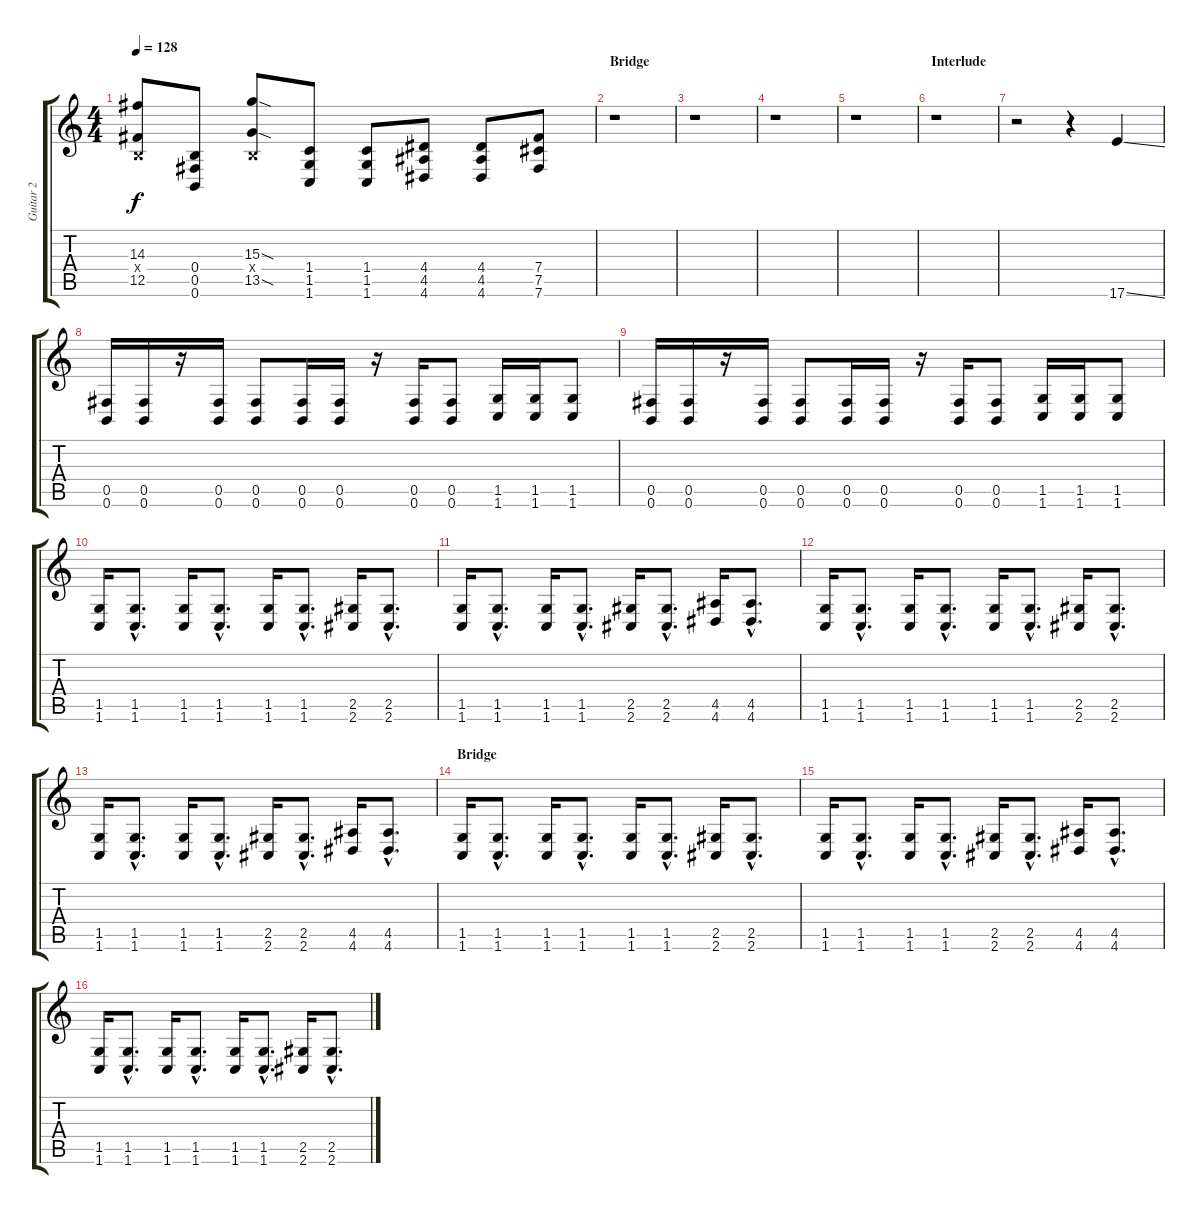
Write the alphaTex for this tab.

\track ("Guitar 2" "Guitar 2") {instrument overdrivenguitar}
\staff {score tabs}
\tuning (Db4 Ab3 E3 B2 Gb2 B1) {hide}
\ts (4 4)
\tempo 128
\clef g2
\ks c
(14.3 0.4{x} 12.5).8{dy f} (0.4 0.5 0.6).8 (15.3{sod} 0.4{x} 13.5{sod}).8 (1.4 1.5 1.6).8 (1.4 1.5 1.6).8 (4.4 4.5 4.6).8 (4.4 4.5 4.6).8 (7.4 7.5 7.6).8 |
\section ("" "Bridge")
r.1 |
r.1 |
r.1 |
r.1 |
\section ("" "Interlude")
r.1 |
r.2 r.4 17.6{ss}.4 |
(0.5 0.6).16 (0.5 0.6).16 r.16 (0.5 0.6).16 (0.5 0.6).8 (0.5 0.6).16 (0.5 0.6).16 r.16 (0.5 0.6).16 (0.5 0.6).8 (1.5 1.6).16 (1.5 1.6).16 (1.5 1.6).8 |
(0.5 0.6).16 (0.5 0.6).16 r.16 (0.5 0.6).16 (0.5 0.6).8 (0.5 0.6).16 (0.5 0.6).16 r.16 (0.5 0.6).16 (0.5 0.6).8 (1.5 1.6).16 (1.5 1.6).16 (1.5 1.6).8 |
(1.5 1.6).16 (1.5{hac} 1.6{hac}).8{d} (1.5 1.6).16 (1.5{hac} 1.6{hac}).8{d} (1.5 1.6).16 (1.5{hac} 1.6{hac}).8{d} (2.5 2.6).16 (2.5{hac} 2.6{hac}).8{d} |
(1.5 1.6).16 (1.5{hac} 1.6{hac}).8{d} (1.5 1.6).16 (1.5{hac} 1.6{hac}).8{d} (2.5 2.6).16 (2.5{hac} 2.6{hac}).8{d} (4.5 4.6).16 (4.5{hac} 4.6{hac}).8{d} |
(1.5 1.6).16 (1.5{hac} 1.6{hac}).8{d} (1.5 1.6).16 (1.5{hac} 1.6{hac}).8{d} (1.5 1.6).16 (1.5{hac} 1.6{hac}).8{d} (2.5 2.6).16 (2.5{hac} 2.6{hac}).8{d} |
(1.5 1.6).16 (1.5{hac} 1.6{hac}).8{d} (1.5 1.6).16 (1.5{hac} 1.6{hac}).8{d} (2.5 2.6).16 (2.5{hac} 2.6{hac}).8{d} (4.5 4.6).16 (4.5{hac} 4.6{hac}).8{d} |
\section ("" "Bridge")
(1.5 1.6).16 (1.5{hac} 1.6{hac}).8{d} (1.5 1.6).16 (1.5{hac} 1.6{hac}).8{d} (1.5 1.6).16 (1.5{hac} 1.6{hac}).8{d} (2.5 2.6).16 (2.5{hac} 2.6{hac}).8{d} |
(1.5 1.6).16 (1.5{hac} 1.6{hac}).8{d} (1.5 1.6).16 (1.5{hac} 1.6{hac}).8{d} (2.5 2.6).16 (2.5{hac} 2.6{hac}).8{d} (4.5 4.6).16 (4.5{hac} 4.6{hac}).8{d} |
(1.5 1.6).16 (1.5{hac} 1.6{hac}).8{d} (1.5 1.6).16 (1.5{hac} 1.6{hac}).8{d} (1.5 1.6).16 (1.5{hac} 1.6{hac}).8{d} (2.5 2.6).16 (2.5{hac} 2.6{hac}).8{d}
